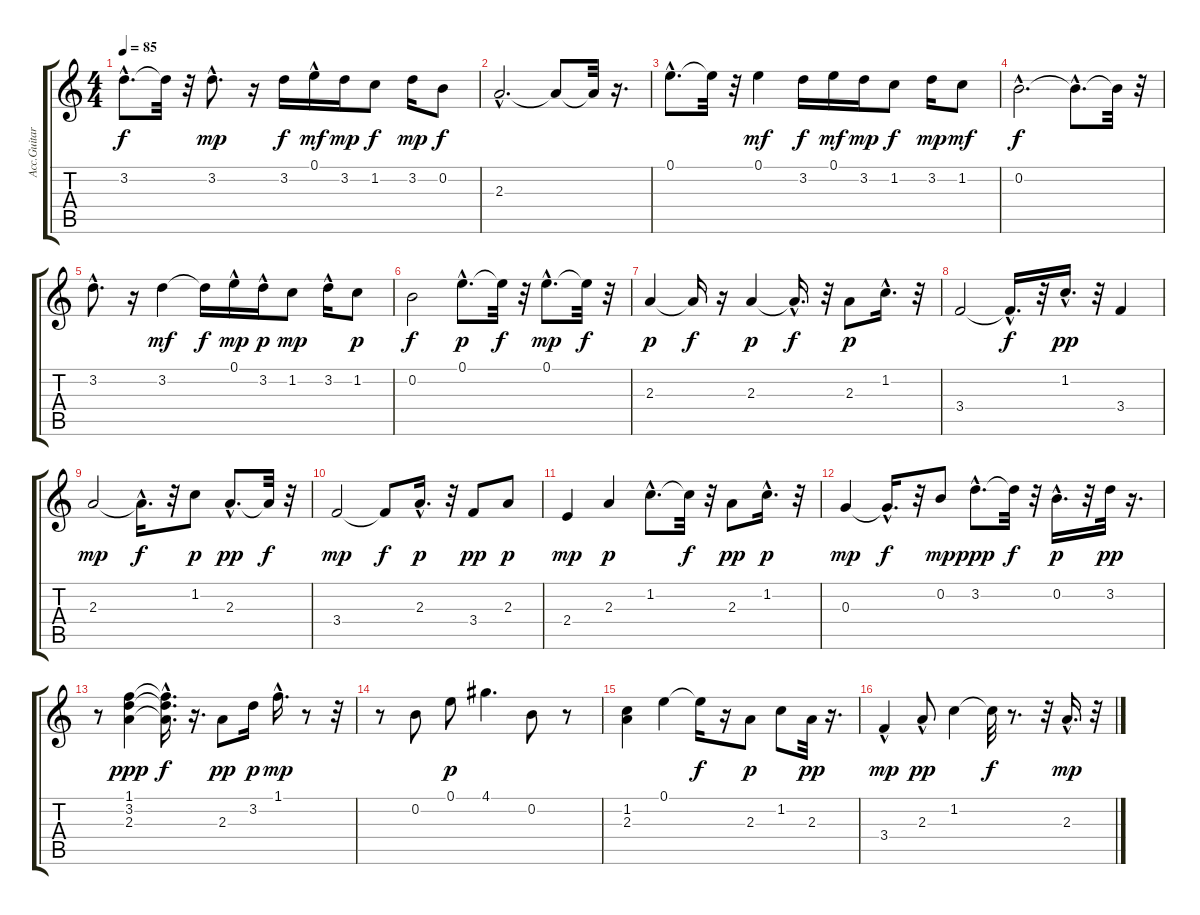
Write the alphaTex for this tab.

\track ("Acc.Guitar Solo     " "Acc.Guitar") {instrument acousticguitarsteel}
\staff {score tabs}
\tuning (E4 B3 G3 D3 A2 E2) {hide}
\ts (4 4)
\tempo 85
\clef g2
\ks c
3.2{hac}.8{d dy f} 3.2{t}.32 r.32 3.2{hac}.8{d dy mp} r.16 3.2.16{dy f} 0.1{hac}.16{dy mf} 3.2.16{dy mp} 1.2.8{dy f} 3.2.16{dy mp} 0.2.8{dy f} |
2.3{hac}.2{d} 2.3{t}.8 2.3{t}.32 r.16{d} |
0.1{hac}.8{d} 0.1{t}.32 r.32 0.1.4{dy mf} 3.2.16{dy f} 0.1.16{dy mf} 3.2.16{dy mp} 1.2.8{dy f} 3.2.16{dy mp} 1.2.8{dy mf} |
0.2{hac}.2{d dy f} 0.2{hac t}.8{d} 0.2{t}.32 r.32 |
3.2{hac}.8{d} r.16 3.2.4{dy mf} 3.2{t}.16{dy f} 0.1{hac}.16{dy mp} 3.2{hac}.16{dy p} 1.2.8{dy mp} 3.2{hac}.16 1.2.8{dy p} |
0.2.2{dy f} 0.1{hac}.8{d dy p} 0.1{t}.32{dy f} r.32 0.1{hac}.8{d dy mp} 0.1{t}.32{dy f} r.32 |
2.3.4{dy p} 2.3{t}.16{dy f} r.16 2.3.4{dy p} 2.3{hac t}.16{d dy f} r.32 2.3.8{dy p} 1.2{hac}.16{d} r.32 |
3.4.2 3.4{hac t}.16{d dy f} r.32 1.2{hac}.16{d dy pp} r.32 3.4.4 |
2.3.2{dy mp} 2.3{hac t}.16{d dy f} r.32 1.2.8{dy p} 2.3{hac}.8{d dy pp} 2.3{t}.32{dy f} r.32 |
3.4.2{dy mp} 3.4{t}.8{dy f} 2.3{hac}.16{d dy p} r.32 3.4.8{dy pp} 2.3.8{dy p} |
2.4.4{dy mp} 2.3.4{dy p} 1.2{hac}.8{d} 1.2{t}.32{dy f} r.32 2.3.8{dy pp} 1.2{hac}.16{d dy p} r.32 |
0.3.4{dy mp} 0.3{hac t}.16{d dy f} r.32 0.2.8{dy mp} 3.2{hac}.8{d dy ppp} 3.2{t}.32{dy f} r.32 0.2{hac}.16{d dy p} r.32 3.2.32{dy pp} r.16{d} |
r.8 (1.1 3.2 2.3).4{dy ppp} (1.1{t} 3.2{hac t} 2.3{hac t}).16{d dy f} r.16{d} 2.3.8{dy pp} 3.2.16{dy p} 1.1{hac}.16{d dy mp} r.8 r.32 |
r.8 0.2.8 0.1.8{dy p} 4.1.4{d} 0.2.8 r.8 |
(1.2 2.3).4 0.1.4 0.1{t}.16{dy f} r.16 2.3.8{dy p} 1.2.8 2.3.32{dy pp} r.16{d} |
3.4{hac}.4{dy mp} 2.3{hac}.8{dy pp} 1.2.4 1.2{t}.32{dy f} r.8{d} r.32 2.3{hac}.16{d dy mp} r.32
